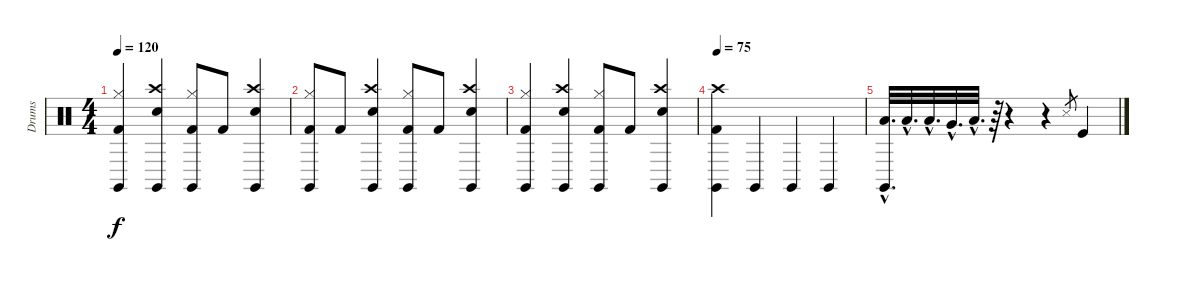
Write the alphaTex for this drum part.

\track ("Drums" "Drums") {instrument percussion}
\staff {score}
\articulation defaults
\ts (4 4)
\tempo 120
\clef neutral
\ks c
("Hi-Hat (closed)" "Kick (hit) 2" "Claves (hit)").4{dy f} ("Crash high (hit)" "Snare (hit) 2" "Claves (hit)").4 ("Hi-Hat (closed)" "Kick (hit) 2" "Claves (hit)").8 "Kick (hit) 2".8 ("Crash high (hit)" "Snare (hit) 2" "Claves (hit)").4 |
("Hi-Hat (closed)" "Kick (hit) 2" "Claves (hit)").8 "Kick (hit) 2".8 ("Crash high (hit)" "Snare (hit) 2" "Claves (hit)").4 ("Hi-Hat (closed)" "Kick (hit) 2" "Claves (hit)").8 "Kick (hit) 2".8 ("Crash high (hit)" "Snare (hit) 2" "Claves (hit)").4 |
("Hi-Hat (closed)" "Kick (hit) 2" "Claves (hit)").4 ("Crash high (hit)" "Snare (hit) 2" "Claves (hit)").4 ("Hi-Hat (closed)" "Kick (hit) 2" "Claves (hit)").8 "Kick (hit) 2".8 ("Crash high (hit)" "Snare (hit) 2" "Claves (hit)").4 |
\tempo 75
("Crash high (hit)" "Kick (hit) 2" "Claves (hit)").4 "Claves (hit)".4 "Claves (hit)".4 "Claves (hit)".4 |
("Low Tom (hit)"{hac} "Claves (hit)"{hac}).32{d} "Low Tom (hit)"{hac}.32{d} "Low Tom (hit)"{hac}.32{d} "Very Low Tom (hit)"{hac}.32{d} "Low Floor Tom (hit)"{hac}.32{d} r.64 r.4 r.4 "Metronome (hit)".8{gr} "Kick (hit)".4
